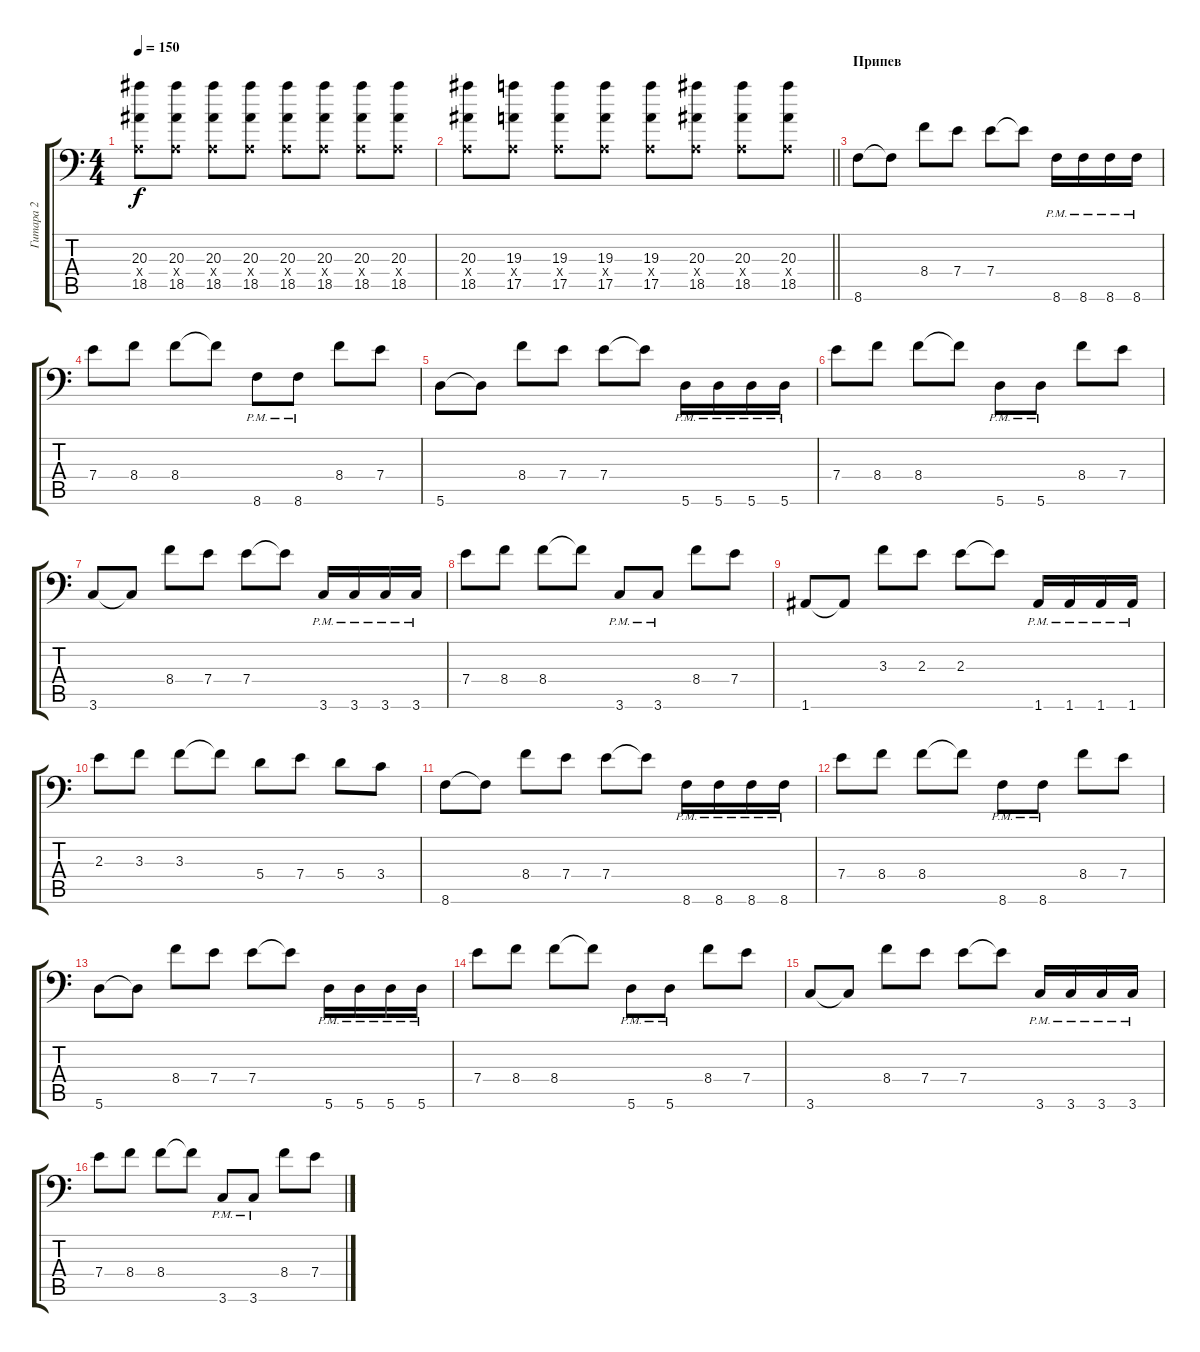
\track ("Гитара 2" "Гитара 2") {solo instrument distortionguitar}
\staff {score tabs}
\tuning (B3 Gb3 D3 A2 E2 A1) {hide}
\ts (4 4)
\section ("" "")
\tempo 150
\clef f4
\ks c
(20.3 0.4{x} 18.5).8{dy f} (20.3 0.4{x} 18.5).8 (20.3 0.4{x} 18.5).8 (20.3 0.4{x} 18.5).8 (20.3 0.4{x} 18.5).8 (20.3 0.4{x} 18.5).8 (20.3 0.4{x} 18.5).8 (20.3 0.4{x} 18.5).8 |
\barLineRight lightlight
(20.3 0.4{x} 18.5).8 (19.3 0.4{x} 17.5).8 (19.3 0.4{x} 17.5).8 (19.3 0.4{x} 17.5).8 (19.3 0.4{x} 17.5).8 (20.3 0.4{x} 18.5).8 (20.3 0.4{x} 18.5).8 (20.3 0.4{x} 18.5).8 |
\section ("" "Припев")
8.6.8 8.6{t}.8 8.4.8 7.4.8 7.4.8 7.4{t}.8 8.6{pm}.16 8.6{pm}.16 8.6{pm}.16 8.6{pm}.16 |
7.4.8 8.4.8 8.4.8 8.4{t}.8 8.6{pm}.8 8.6{pm}.8 8.4.8 7.4.8 |
5.6.8 5.6{t}.8 8.4.8 7.4.8 7.4.8 7.4{t}.8 5.6{pm}.16 5.6{pm}.16 5.6{pm}.16 5.6{pm}.16 |
7.4.8 8.4.8 8.4.8 8.4{t}.8 5.6{pm}.8 5.6{pm}.8 8.4.8 7.4.8 |
3.6.8 3.6{t}.8 8.4.8 7.4.8 7.4.8 7.4{t}.8 3.6{pm}.16 3.6{pm}.16 3.6{pm}.16 3.6{pm}.16 |
7.4.8 8.4.8 8.4.8 8.4{t}.8 3.6{pm}.8 3.6{pm}.8 8.4.8 7.4.8 |
1.6.8 1.6{t}.8 3.3.8 2.3.8 2.3.8 2.3{t}.8 1.6{pm}.16 1.6{pm}.16 1.6{pm}.16 1.6{pm}.16 |
2.3.8 3.3.8 3.3.8 3.3{t}.8 5.4.8 7.4.8 5.4.8 3.4.8 |
8.6.8 8.6{t}.8 8.4.8 7.4.8 7.4.8 7.4{t}.8 8.6{pm}.16 8.6{pm}.16 8.6{pm}.16 8.6{pm}.16 |
7.4.8 8.4.8 8.4.8 8.4{t}.8 8.6{pm}.8 8.6{pm}.8 8.4.8 7.4.8 |
5.6.8 5.6{t}.8 8.4.8 7.4.8 7.4.8 7.4{t}.8 5.6{pm}.16 5.6{pm}.16 5.6{pm}.16 5.6{pm}.16 |
7.4.8 8.4.8 8.4.8 8.4{t}.8 5.6{pm}.8 5.6{pm}.8 8.4.8 7.4.8 |
3.6.8 3.6{t}.8 8.4.8 7.4.8 7.4.8 7.4{t}.8 3.6{pm}.16 3.6{pm}.16 3.6{pm}.16 3.6{pm}.16 |
7.4.8 8.4.8 8.4.8 8.4{t}.8 3.6{pm}.8 3.6{pm}.8 8.4.8 7.4.8
